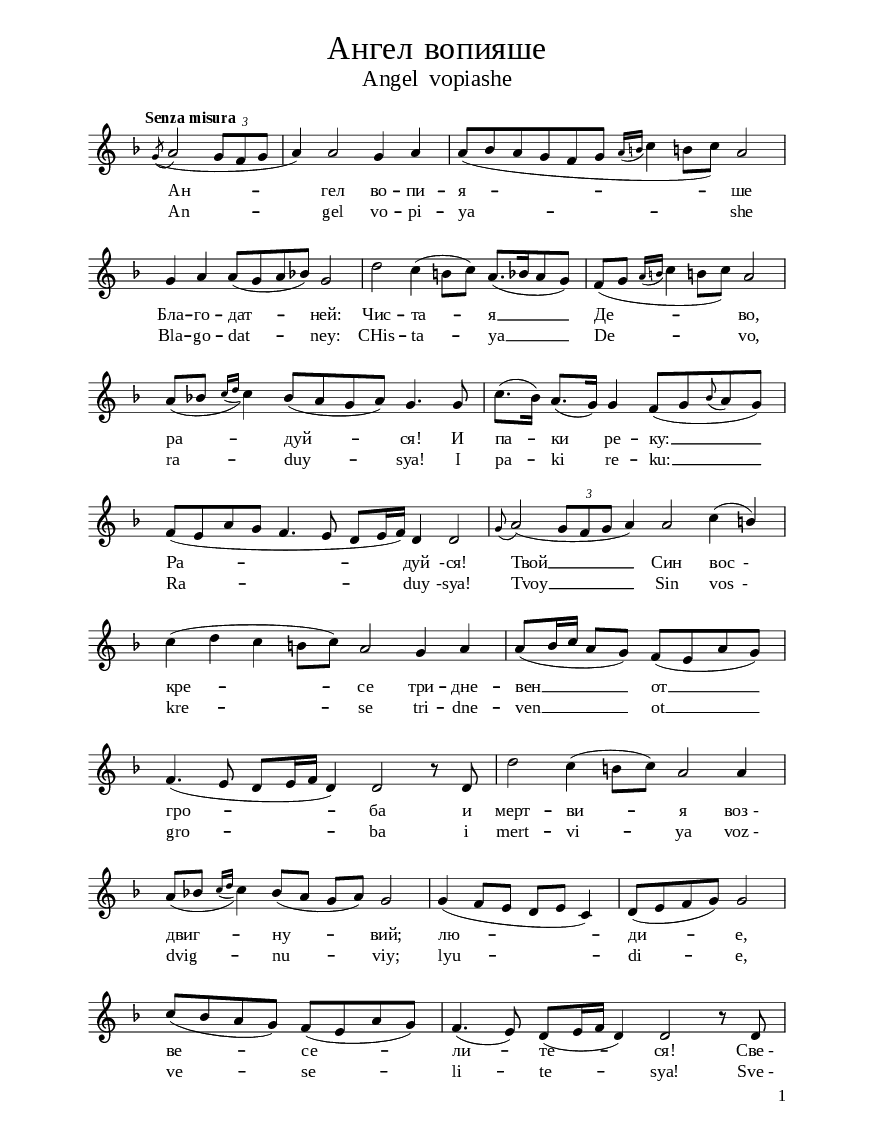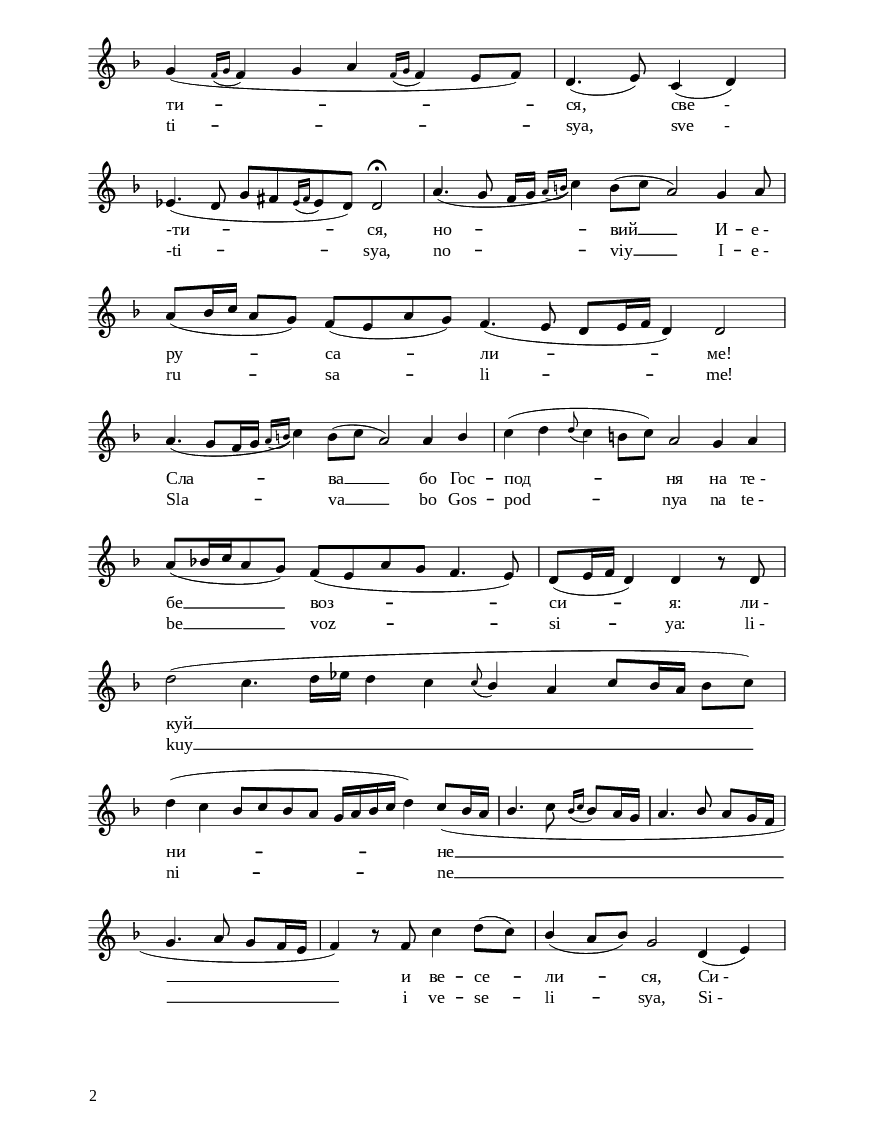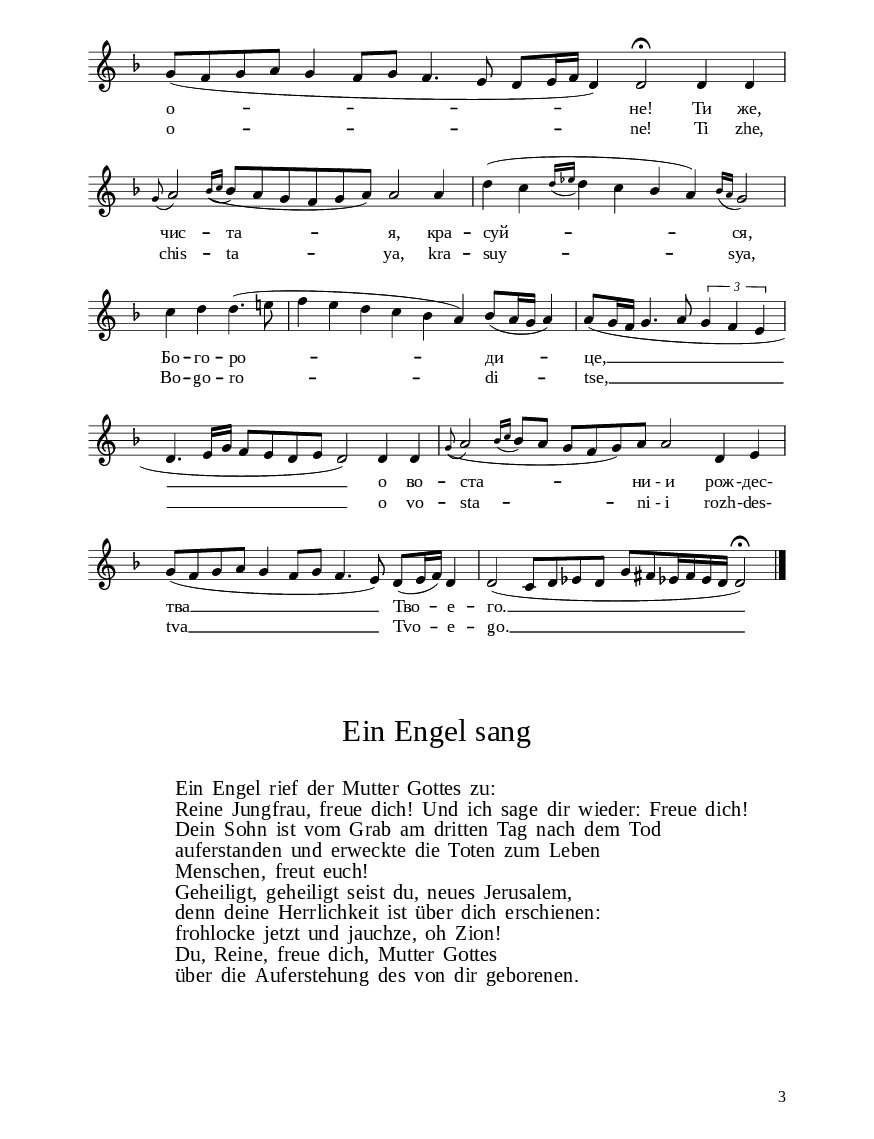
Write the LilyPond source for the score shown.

\version "2.20.0"

\paper {
  #(set-paper-size "a5")
}

\bookpart {
\paper {
  print-all-headers = ##t
  print-page-number = ##t
  print-first-page-number = ##t

  % put page numbers on the bottom
  oddHeaderMarkup = \markup ""
  evenHeaderMarkup = \markup ""
  oddFooterMarkup = \markup
    \fill-line {
      ""
      \on-the-fly #print-page-number-check-first \fromproperty #'page:page-number-string
    }
  evenFooterMarkup = \markup
    \fill-line {
      \on-the-fly #print-page-number-check-first \fromproperty #'page:page-number-string
      ""
    }

  left-margin = 1.5\cm
  right-margin = 1.5\cm
  top-margin = 1.6\cm
  bottom-margin = 1.2\cm
  ragged-bottom = ##t % do not spread the staves to fill the whole vertical space

  % change lyrics and titles font (affects notes also)
  fonts =
    #(make-pango-font-tree
     "Times New Roman"
     "DejaVu Sans"
     "DejaVu Sans Mono"
     (/ (* staff-height pt) 3.6))

  % change distance between staves
  system-system-spacing =
    #'((basic-distance . 12)
       (minimum-distance . 6)
       (padding . 1)
       (stretchability . 12))
}

\header {
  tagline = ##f
}

\score{
  \layout { 
    indent = 0.0\cm % remove first line indentation
    ragged-last = ##t % do not spread last line to fill the whole space
    \context {
      \Score
      \omit BarNumber %remove bar numbers
    } % context

    \context { % change staff size
      \Staff
      fontSize = #+0 % affects notes size only
      \override StaffSymbol #'staff-space = #(magstep -3)
      \override StaffSymbol #'thickness = #0.5
      \override BarLine #'hair-thickness = #1
      %\override StaffSymbol #'ledger-line-thickness = #'(0 . 0)
    }

    \context { % adjust space between staff and lyrics and between the two lyric lines
      \Lyrics
      \override VerticalAxisGroup.nonstaff-relatedstaff-spacing = #'((basic-distance . 4.5))
      \override VerticalAxisGroup.nonstaff-nonstaff-spacing = #'((minimum-distance . 2))
    }
  } % layout

   \new Voice \relative c' {
    \clef treble
    \key f \major
    \tempo "Senza misura"
    \autoBeamOff
    \omit Score.TimeSignature
    \cadenzaOn % allows custom bar lines

    \acciaccatura g'8 (a2 \tuplet 3/2 { g8 [f g] } \bar "|"
    a4) a2 g4 a4 \bar "|"
    \slurDown a8( [bes a g f g] \acciaccatura { a16 [b] } c4 b!8 [c]) a2 \bar "|" \break
    
    \slurNeutral g4 a a8 ([g a bes]) g2 \bar "|" 
    d'2 c4 (b8 [c]) a8. ([bes16 a8 g]) \bar "|"
    \slurDown f8([ g] \acciaccatura { a16 [b] } c4 b!8[ c]) a2 \bar "|"  \break
    
    a8( [bes] \acciaccatura { c16 [d] } c4) bes8( [a g a]) g4. g8 \bar "|"
    \slurNeutral c8.( [bes16]) a8.( [g16]) g4 f8( [g \appoggiatura bes a g]) \bar "|"  \break
    
    f8( [e a g] f4. e8 d [e16 f]) d4 d2 \bar "|"
    \appoggiatura g8  a2( \tuplet 3/2 { g8 [f g] } a4) a2 c4( \stemUp b) \bar "|"  \break
    
    \stemNeutral c4( d  c b!8 [c]) a2 g4 a \bar "|"
    \stemUp a8( [b16 c] a8 [g]) f( [e a g]) \bar "|"  \break
    
    f4.( e8 d[ e16 f] d4) d2 r8 d \bar "|"
    \stemNeutral d'2 c4( b!8[ c]) a2 a4 \bar "|"  \break
    
    \slurDown a8([bes] \acciaccatura { c16 [d] } c4) bes8( [a] g [a]) g2 \bar "|"
    g4( f8 [e] d [e] c4) \bar "|"
    d8([ e f g]) g2 \bar "|"  \break
    
    c8([ bes a g]) f([ e a g]) \bar "|"
    f4.( e8) d([ e16 f] d4) d2 r8 d \bar "|"  \break
    \pageBreak
    
    g4( \acciaccatura { f16 [g] } f4 g a \acciaccatura { f16 [g] } f4 e8[  f]) \bar "|"
    d4.( e8) c4( d) \bar "|"  \break
    
    ees4.( d8 g8[ fis \acciaccatura { ees16 [fis] }  ees8 d]) d2\fermata \bar "|"
    a'4.( g8 fis16[ g] \acciaccatura { a16 [b] } c4) \slurNeutral b8([ c] a2) g4 a8 \bar "|"  \break
    
    \stemUp a8([ b16 c] a8  [g]) fis8([ ees a g]) fis4.( ees8 d[ ees16 fis] d4) d2 \bar "|"  \break
    
    \stemNeutral \slurDown a'4.( g8[ fis16 g] \acciaccatura { a16 [b!] } c4) \slurNeutral b8([ c]  a2)  a4 \stemUp b \bar "|"
    \stemNeutral c4( d \appoggiatura d8 c4 b!8[ c]) a2 g4 a \bar "|"  \break
    
    a8([ bes16 c a8 g]) fis([ ees a g] fis4. ees8) \bar "|"
    d8([ ees16 fis] d4) d r8 d \bar "|"  \break
    
    d'2( c4. d16[ ees] d4 c \appoggiatura c8 \stemUp bes4 a c8[ bes16 a]  \stemNeutral bes8[ c]) \bar "|"  \break
    
    d4( c \stemUp bes8[ c bes a] g16[ a bes c] \stemNeutral d4) \stemUp \slurDown c8([ bes16 a] \bar "|" \noBreak
    bes4. \stemNeutral c8 \acciaccatura { bes16 [c] } \stemUp bes8[ a16 g]  \bar "|" \noBreak 
    a4. bes8 a[ g16 fis] \bar "|" \break
    
    g4. a8 g8[ fis16 ees] \bar "|"
    fis4) r8 fis \stemNeutral \slurNeutral c'4 d8([ c])  \bar "|"
    \stemUp bes4( a8[ bes]) g2 d4( ees)  \bar "|" \break
    \pageBreak
    
    g8([ fis g a] g4 fis8[ g] fis4. ees8 d8[ ees16 fis] d4) d2\fermata d4 d  \bar "|" \break
    
    \appoggiatura g8 a2 \acciaccatura { bes16([ c] } bes8[ a g fis g a]) a2 a4 \bar "|"
    \stemNeutral d4( c \acciaccatura { d16[ ees!]} d4 c \stemUp bes a) \acciaccatura { bes16[ a] } g2 \bar "|" \break

    \stemNeutral c4 d d4.( e8 \bar "|" \noBreak
    f4 e d c bes a) bes8([ a16 g] a4) \bar "|" \noBreak
    a8([ g16 fis] g4. a8 \tuplet 3/2 { g4 fis ees } \bar "|" \break
    
    d4. ees16[ g] fis8[ ees d ees] d2) d4 d \bar "|" \noBreak
    \appoggiatura g8( a2 \acciaccatura { bes16[ c] } bes8[ a] g8[ fis g) a] a2 d,4 ees \bar "|" \break
    
    g8([ fis g a] g4 fis8[ g] fis4. ees8) d([ ees16 fis)] d4 \bar "|" \noBreak
    d2( c8[  d ees! d] g8[ fis! ees!16 fis  ees d] d2)\fermata \bar "|."
    
    %\pageBreak
  }
  
\addlyrics {
    Ан -- гел во -- пи -- я -- -- -- ше
    Бла -- го -- дат -- ней: Чис -- та -- я __ Де -- во,
    ра -- дуй -- ся! И па -- ки ре -- ку: __
    Ра -- -- дуй -ся! Твой __ Син "вос  -"
    кре -- -- се три -- дне -- вен __  от __
    гро -- ба и мерт -- ви -- я "воз -"
    двиг -- ну -- вий; лю -- -- ди -- е,
    ве -- се -- ли -- те -- ся! "Све -"
    ти -- -- -- -- -- -- ся, "све       -"
    "-ти" --  -- ся, но -- -- вий __ И -- "е -" 
    ру -- -- са -- ли -- -- -- ме!
    Сла -- ва __ бо Гос -- под -- ня на "те -"
    бе __ воз -- -- си -- я: "ли -"
    куй __ ни -- -- не __ 
    и ве -- се -- ли -- ся, "Си -"
    о -- -- -- -- -- -- не! Ти же,
    чис -- та -- я, кра -- суй -- -- ся,
    Бо -- го -- ро -- -- -- ди -- це, __
    о во -- ста -- "ни - и      " рож -- "-дес-"
    тва __ Тво -- е -- го. __
  }

  \addlyrics {
    An -- gel vo -- pi -- ya -- -- -- she
    Bla -- go -- dat -- ney: CHis -- ta -- ya __ De -- vo,
    ra -- duy -- sya! I pa -- ki re -- ku: __
    Ra -- -- duy -sya! Tvoy __ Sin "vos  -"
    kre -- -- se tri -- dne -- ven __  ot __
    gro -- ba i mert -- vi -- ya "voz -"
    dvig -- nu -- viy; lyu -- -- di -- e,
    ve -- se -- li -- te -- sya! "Sve -"
    ti -- -- -- -- -- -- sya, "sve       -"
    "-ti" --  -- sya, no -- -- viy __ I -- "e -" 
    ru -- -- sa -- li -- -- -- me!
    Sla -- va __ bo Gos -- pod -- nya na "te -"
    be __ voz -- -- si -- ya: "li -"
    kuy __ ni -- -- ne __ 
    i ve -- se -- li -- sya, "Si -"
    o -- -- -- -- -- -- ne! Ti zhe,
    chis -- ta -- ya, kra -- suy -- -- sya,
    Bo -- go -- ro -- -- -- di -- tse, __
    o vo -- sta -- "ni - i      " rozh -- "-des-"
    tva __ Tvo -- e -- go. __
  }
  
  \header {
    title = \markup \column \normal-text \fontsize #2.5 {
              \center-align
              \line { Ангел вопияше }
              \vspace #-0.6
              \center-align
              \line \fontsize #-3 { Angel vopiashe }
              \vspace #-0.8
              \center-align
              \line \fontsize #-3 { " " }
            }
  }
  
  \midi{}

} % score

%\pageBreak

\markup \fontsize #+2.5 {
    \hspace #1
    \override #'(baseline-skip . 2.4) % affects space between column lines
    \column {
      \line {" "}
      \line {" "}
    }

    \hspace #5
    \override #'(baseline-skip . 2.4)
    \column {
      \line {" "}
      \line {" "}
    } %column
} % markup



% include foreign translation(s) of the song
\version "2.20.0"

\markup \fill-line { \fontsize #6 "Ein Engel sang" }
\markup \null
\markup \null
\markup \fontsize #+2.5 {
    \hspace #7
    \override #'(baseline-skip . 2)
    \column {
     \line { " " }
     
     \line { " "Ein Engel rief der Mutter Gottes zu:}

\line { " "Reine Jungfrau, freue dich! Und ich sage dir wieder: Freue dich!}

\line { " "Dein Sohn ist vom Grab am dritten Tag nach dem Tod}

\line { " "auferstanden und erweckte die Toten zum Leben}

\line { " "Menschen, freut euch!}


\line { " "Geheiligt, geheiligt seist du, neues Jerusalem, }

\line { " "denn deine Herrlichkeit ist über dich erschienen: }

\line { " "frohlocke jetzt und jauchze, oh Zion!}

\line { " "Du, Reine, freue dich, Mutter Gottes}

\line { " "über die Auferstehung des von dir geborenen.}
     
     
           }
       
    }    


} % bookpart
